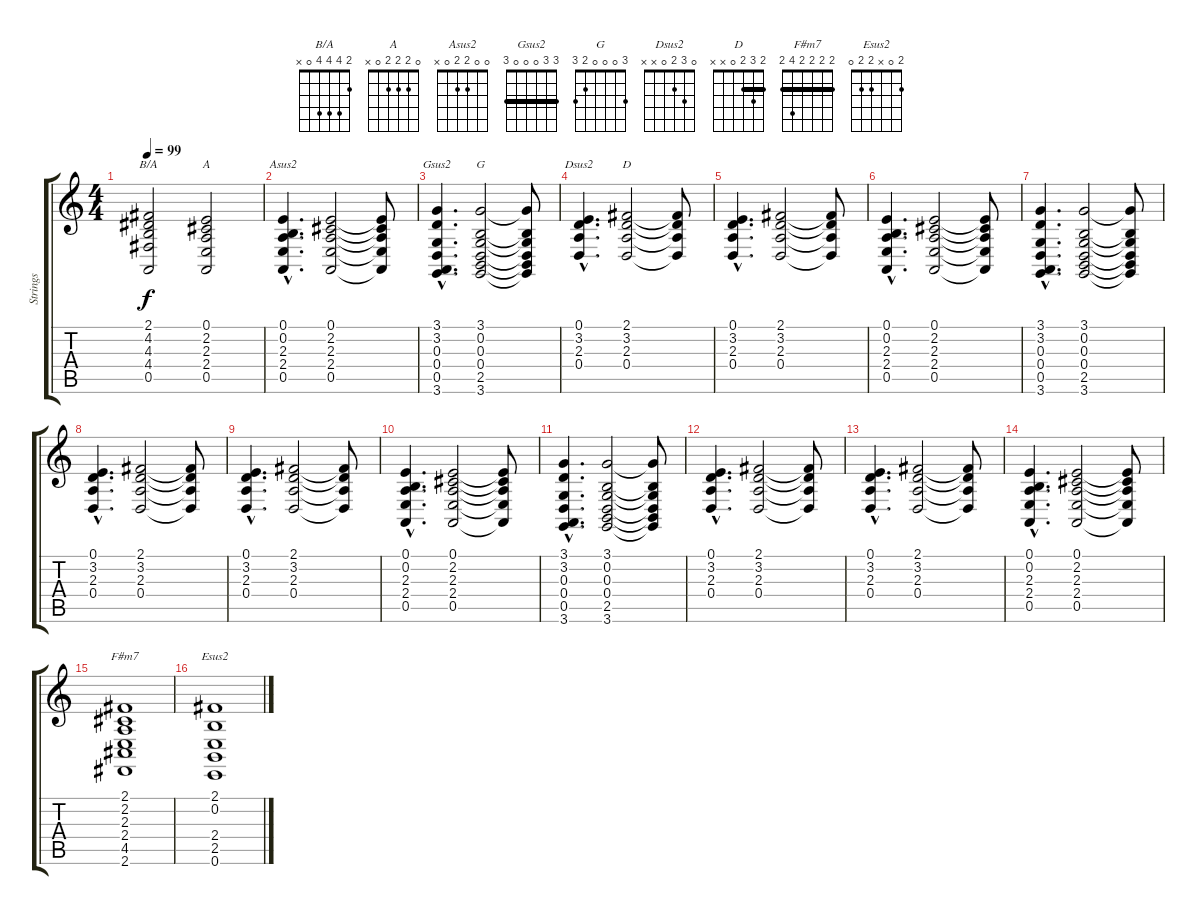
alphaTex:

\track ("Strings" "Strings") {instrument synthstrings1}
\staff {score tabs}
\tuning (E4 B3 G3 D3 A2 E2) {hide}
\chord ("B/A" 2 4 4 4 0 x)
\chord ("A" 0 2 2 2 0 x)
\chord ("Asus2" 0 0 2 2 0 x)
\chord ("Gsus2" 3 3 0 0 0 3) {barre 3}
\chord ("G" 3 0 0 0 2 3)
\chord ("Dsus2" 0 3 2 0 x x)
\chord ("D" 2 3 2 0 x x) {barre 2}
\chord ("F#m7" 2 2 2 2 4 2) {barre 2}
\chord ("Esus2" 2 0 x 2 2 0)
\ts (4 4)
\tempo 99
\clef g2
\ks c
(2.1 4.2 4.3 4.4 0.5).2{ch "B/A" dy f} (0.1 2.2 2.3 2.4 0.5).2{ch "A"} |
(0.1{hac} 0.2{hac} 2.3{hac} 2.4{hac} 0.5{hac}).4{d ch "Asus2"} (0.1 2.2 2.3 2.4 0.5).2 (0.1{t} 2.2{t} 2.3{t} 2.4{t} 0.5{t}).8 |
(3.1{hac} 3.2{hac} 0.3{hac} 0.4{hac} 0.5{hac} 3.6{hac}).4{d ch "Gsus2"} (3.1 0.2 0.3 0.4 2.5 3.6).2{ch "G"} (3.1{t} 0.2{t} 0.3{t} 0.4{t} 2.5{t} 3.6{t}).8 |
(0.1{hac} 3.2{hac} 2.3{hac} 0.4{hac}).4{d ch "Dsus2"} (2.1 3.2 2.3 0.4).2{ch "D"} (2.1{t} 3.2{t} 2.3{t} 0.4{t}).8 |
(0.1{hac} 3.2{hac} 2.3{hac} 0.4{hac}).4{d} (2.1 3.2 2.3 0.4).2 (2.1{t} 3.2{t} 2.3{t} 0.4{t}).8 |
(0.1{hac} 0.2{hac} 2.3{hac} 2.4{hac} 0.5{hac}).4{d} (0.1 2.2 2.3 2.4 0.5).2 (0.1{t} 2.2{t} 2.3{t} 2.4{t} 0.5{t}).8 |
(3.1{hac} 3.2{hac} 0.3{hac} 0.4{hac} 0.5{hac} 3.6{hac}).4{d} (3.1 0.2 0.3 0.4 2.5 3.6).2 (3.1{t} 0.2{t} 0.3{t} 0.4{t} 2.5{t} 3.6{t}).8 |
(0.1{hac} 3.2{hac} 2.3{hac} 0.4{hac}).4{d} (2.1 3.2 2.3 0.4).2 (2.1{t} 3.2{t} 2.3{t} 0.4{t}).8 |
(0.1{hac} 3.2{hac} 2.3{hac} 0.4{hac}).4{d} (2.1 3.2 2.3 0.4).2 (2.1{t} 3.2{t} 2.3{t} 0.4{t}).8 |
(0.1{hac} 0.2{hac} 2.3{hac} 2.4{hac} 0.5{hac}).4{d} (0.1 2.2 2.3 2.4 0.5).2 (0.1{t} 2.2{t} 2.3{t} 2.4{t} 0.5{t}).8 |
(3.1{hac} 3.2{hac} 0.3{hac} 0.4{hac} 0.5{hac} 3.6{hac}).4{d} (3.1 0.2 0.3 0.4 2.5 3.6).2 (3.1{t} 0.2{t} 0.3{t} 0.4{t} 2.5{t} 3.6{t}).8 |
(0.1{hac} 3.2{hac} 2.3{hac} 0.4{hac}).4{d} (2.1 3.2 2.3 0.4).2 (2.1{t} 3.2{t} 2.3{t} 0.4{t}).8 |
(0.1{hac} 3.2{hac} 2.3{hac} 0.4{hac}).4{d} (2.1 3.2 2.3 0.4).2 (2.1{t} 3.2{t} 2.3{t} 0.4{t}).8 |
(0.1{hac} 0.2{hac} 2.3{hac} 2.4{hac} 0.5{hac}).4{d} (0.1 2.2 2.3 2.4 0.5).2 (0.1{t} 2.2{t} 2.3{t} 2.4{t} 0.5{t}).8 |
(2.1 2.2 2.3 2.4 4.5 2.6).1{ch "F#m7"} |
(2.1 0.2 2.4 2.5 0.6).1{ch "Esus2"}
